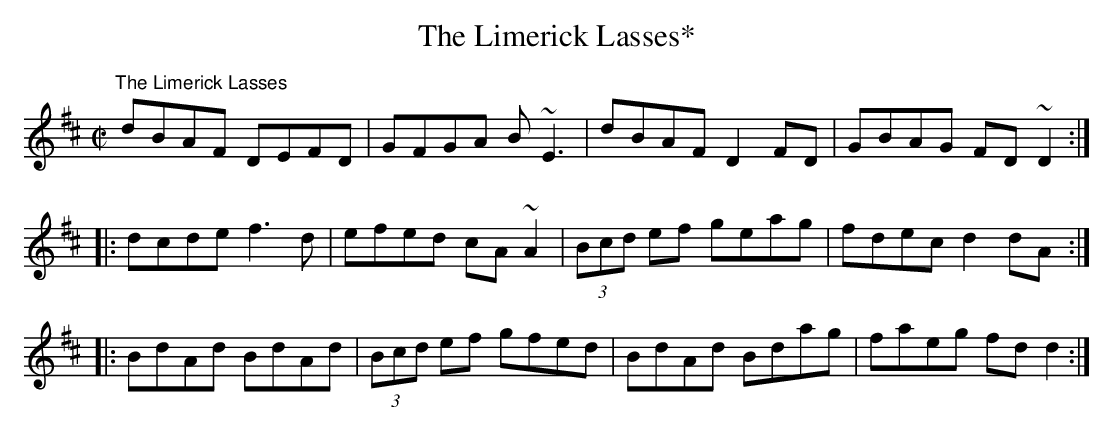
X:1
T:The Limerick Lasses*
M:C|
K:D
"The Limerick Lasses"
dBAF DEFD|GFGA B~E3|dBAF D2FD|GBAG FD~D2:|
|:dcde f3d|efed cA~A2|(3Bcd ef geag|fdec d2dA:|
|:BdAd BdAd|(3Bcd ef gfed|BdAd Bdag|faeg fdd2:|
